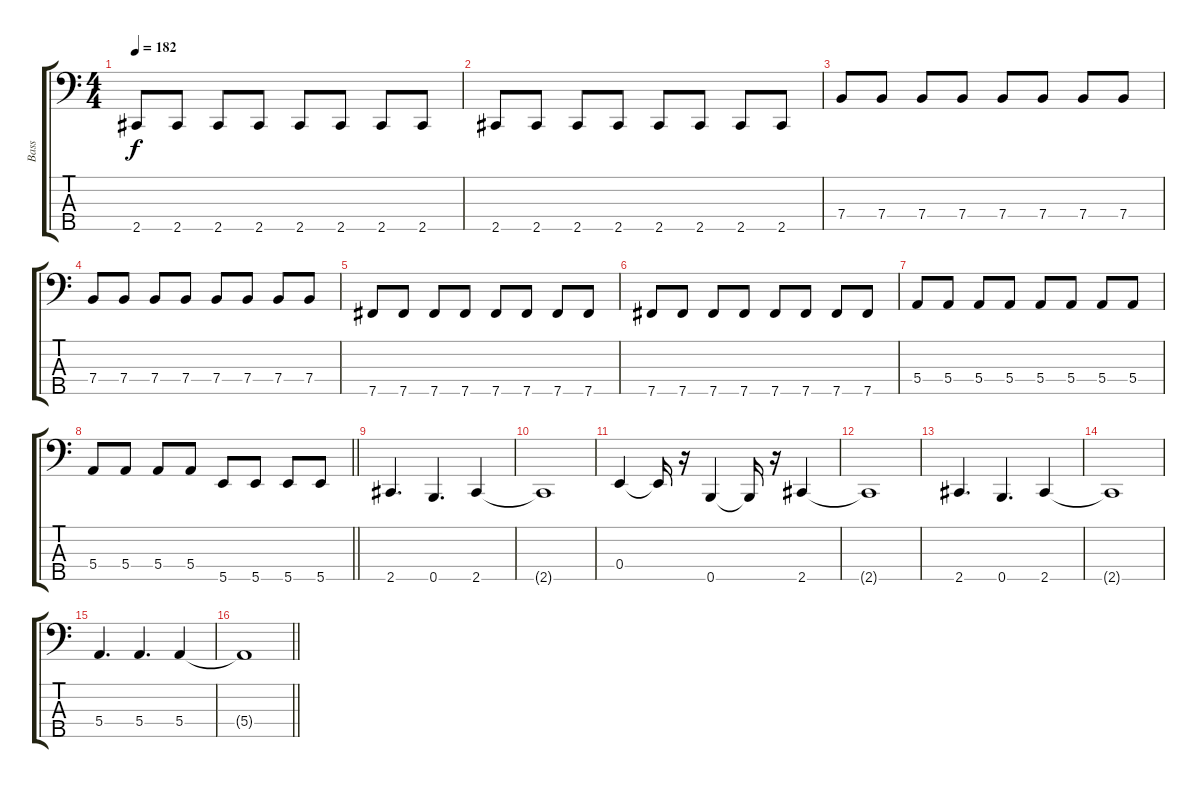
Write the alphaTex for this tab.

\track ("Bass" "Bass") {instrument electricbassfinger}
\staff {score tabs}
\tuning (G2 D2 A1 E1 B0) {hide}
\ts (4 4)
\section ("" "")
\tempo 182
\clef f4
\ks c
2.5.8{dy f} 2.5.8 2.5.8 2.5.8 2.5.8 2.5.8 2.5.8 2.5.8 |
2.5.8 2.5.8 2.5.8 2.5.8 2.5.8 2.5.8 2.5.8 2.5.8 |
7.4.8 7.4.8 7.4.8 7.4.8 7.4.8 7.4.8 7.4.8 7.4.8 |
7.4.8 7.4.8 7.4.8 7.4.8 7.4.8 7.4.8 7.4.8 7.4.8 |
7.5.8 7.5.8 7.5.8 7.5.8 7.5.8 7.5.8 7.5.8 7.5.8 |
7.5.8 7.5.8 7.5.8 7.5.8 7.5.8 7.5.8 7.5.8 7.5.8 |
5.4.8 5.4.8 5.4.8 5.4.8 5.4.8 5.4.8 5.4.8 5.4.8 |
\barLineRight lightlight
5.4.8 5.4.8 5.4.8 5.4.8 5.5.8 5.5.8 5.5.8 5.5.8 |
\section ("" "")
2.5.4{d} 0.5.4{d} 2.5.4 |
2.5{t}.1 |
0.4.4 0.4{t}.16 r.16 0.5.4 0.5{t}.16 r.16 2.5.4 |
2.5{t}.1 |
2.5.4{d} 0.5.4{d} 2.5.4 |
2.5{t}.1 |
5.4.4{d} 5.4.4{d} 5.4.4 |
\barLineRight lightlight
5.4{t}.1
